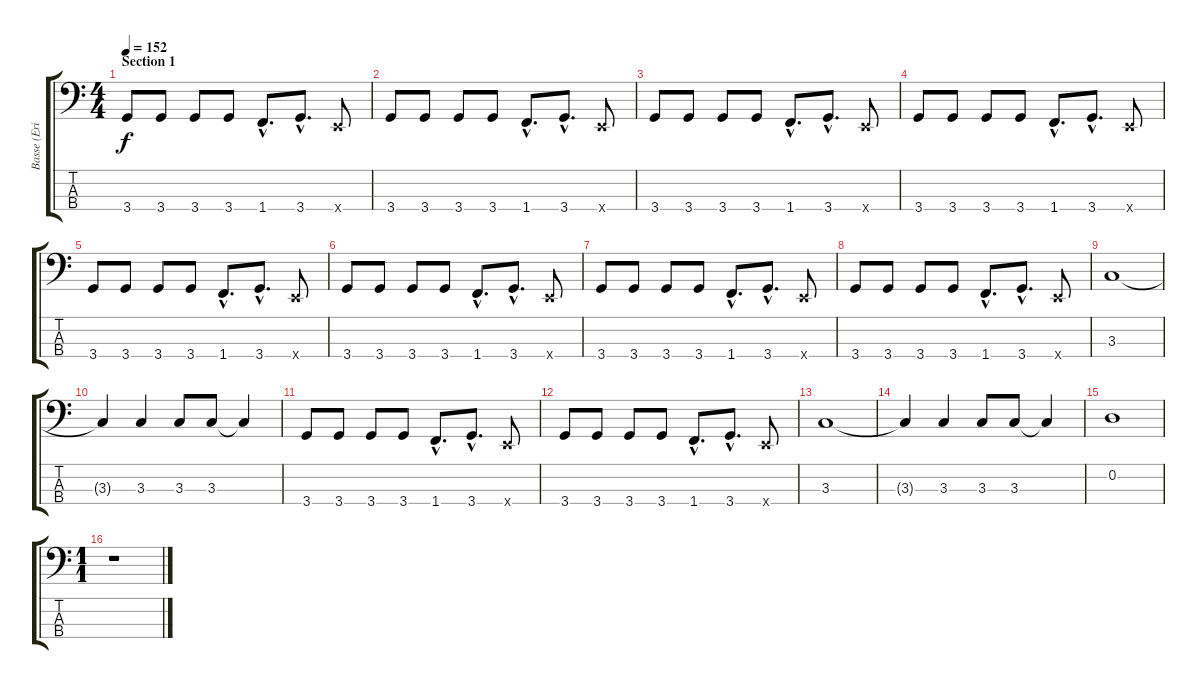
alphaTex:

\track ("Basse (Eric Griffin)" "Basse (Eri") {instrument electricbasspick}
\staff {score tabs}
\tuning (G2 D2 A1 E1) {hide}
\ts (4 4)
\section ("" "Section 1")
\tempo 152
\clef f4
\ks c
3.4.8{dy f} 3.4.8 3.4.8 3.4.8 1.4{hac}.8{d} 3.4{hac}.8{d} 0.4{x}.8 |
3.4.8 3.4.8 3.4.8 3.4.8 1.4{hac}.8{d} 3.4{hac}.8{d} 0.4{x}.8 |
3.4.8 3.4.8 3.4.8 3.4.8 1.4{hac}.8{d} 3.4{hac}.8{d} 0.4{x}.8 |
3.4.8 3.4.8 3.4.8 3.4.8 1.4{hac}.8{d} 3.4{hac}.8{d} 0.4{x}.8 |
3.4.8 3.4.8 3.4.8 3.4.8 1.4{hac}.8{d} 3.4{hac}.8{d} 0.4{x}.8 |
3.4.8 3.4.8 3.4.8 3.4.8 1.4{hac}.8{d} 3.4{hac}.8{d} 0.4{x}.8 |
3.4.8 3.4.8 3.4.8 3.4.8 1.4{hac}.8{d} 3.4{hac}.8{d} 0.4{x}.8 |
3.4.8 3.4.8 3.4.8 3.4.8 1.4{hac}.8{d} 3.4{hac}.8{d} 0.4{x}.8 |
3.3.1 |
3.3{t}.4 3.3.4 3.3.8 3.3.8 3.3{t}.4 |
3.4.8 3.4.8 3.4.8 3.4.8 1.4{hac}.8{d} 3.4{hac}.8{d} 0.4{x}.8 |
3.4.8 3.4.8 3.4.8 3.4.8 1.4{hac}.8{d} 3.4{hac}.8{d} 0.4{x}.8 |
3.3.1 |
3.3{t}.4 3.3.4 3.3.8 3.3.8 3.3{t}.4 |
0.2.1 |
\ts (1 1)
r.1
